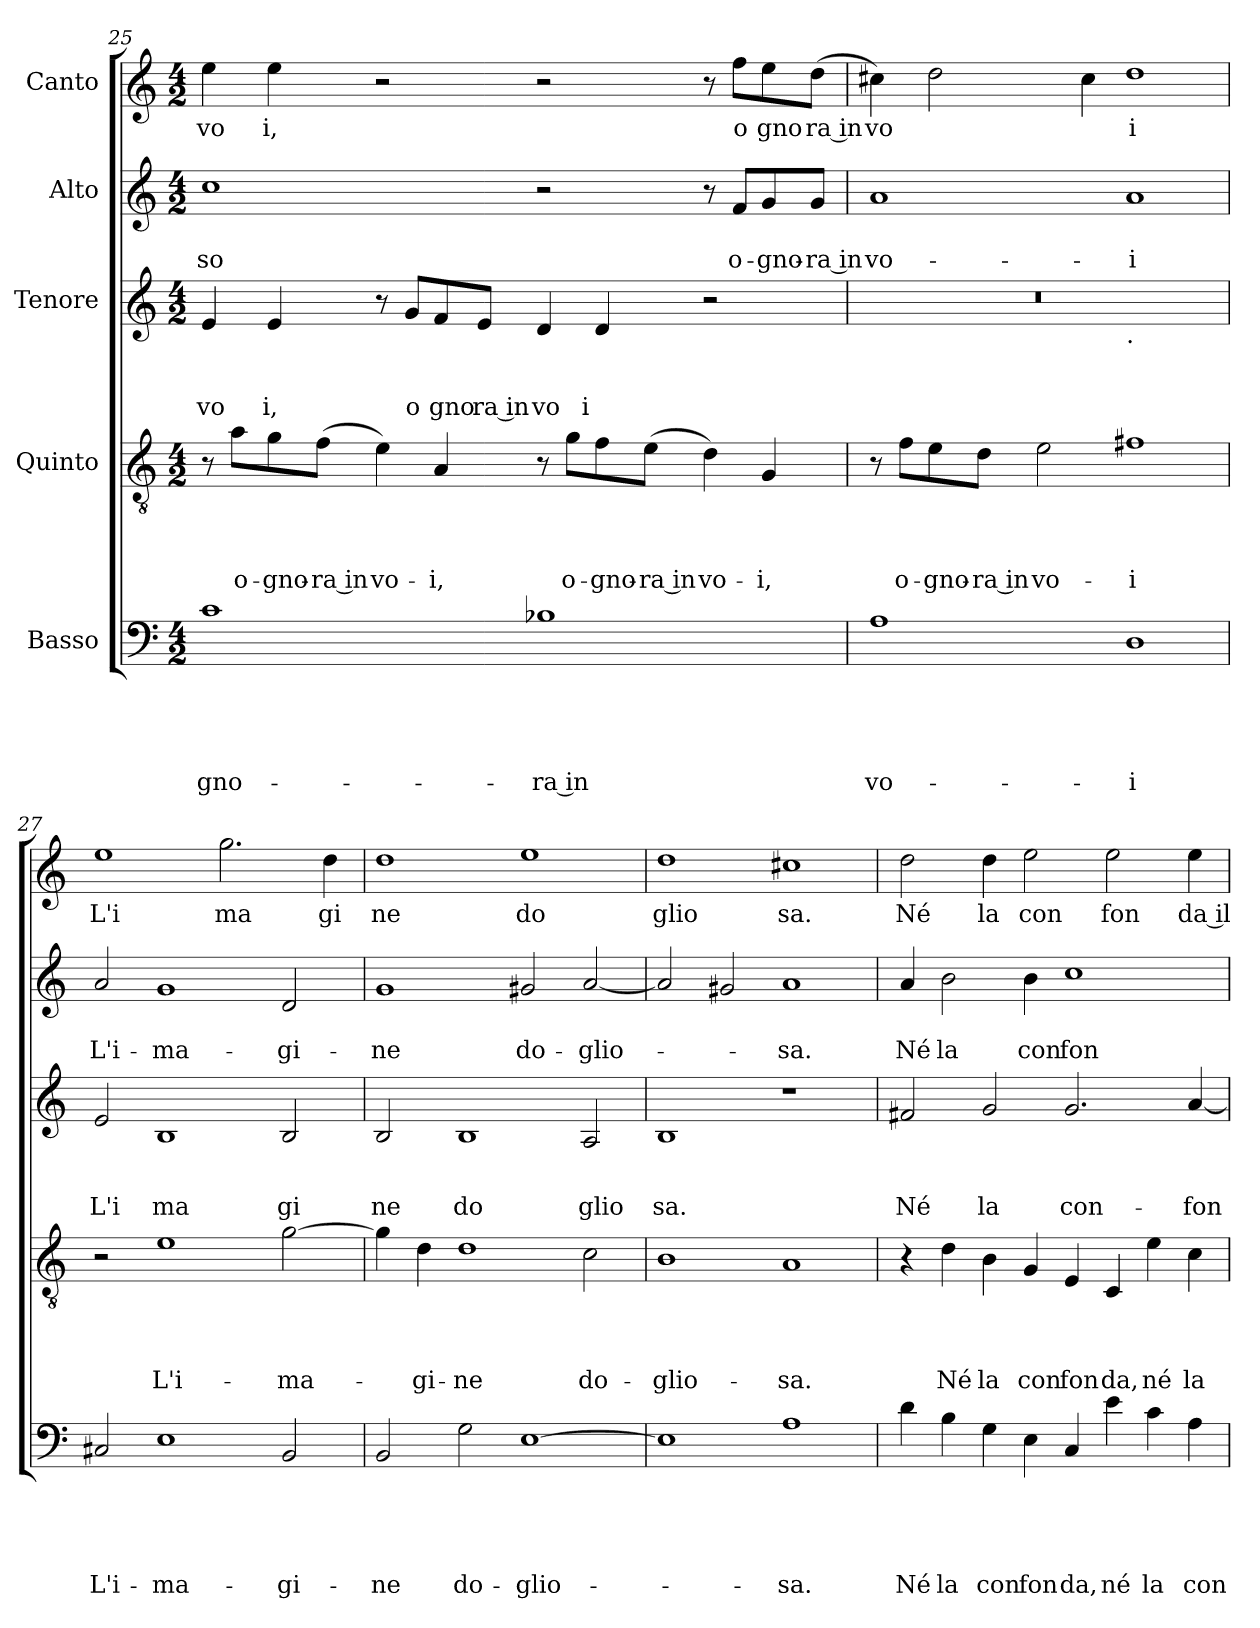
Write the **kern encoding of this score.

**kern	**text	**text	**text	**text	**text	**kern	**text	**text	**text	**text	**kern	**text	**text	**text	**kern	**text	**text	**kern	**text
*part5	*part5	*part5	*part5	*part5	*part5	*part4	*part4	*part4	*part4	*part4	*part3	*part3	*part3	*part3	*part2	*part2	*part2	*part1	*part1
*staff5	*staff5	*staff5	*staff5	*staff5	*staff5	*staff4	*staff4	*staff4	*staff4	*staff4	*staff3	*staff3	*staff3	*staff3	*staff2	*staff2	*staff2	*staff1	*staff1
*I"Basso	*	*	*	*	*	*I"Quinto	*	*	*	*	*I"Tenore	*	*	*	*I"Alto	*	*	*I"Canto	*
!!LO:PB:g=z
*clefF4	*	*	*	*	*	*clefGv2	*	*	*	*	*clefG2	*	*	*	*clefG2	*	*	*clefG2	*
*k[]	*	*	*	*	*	*k[]	*	*	*	*	*k[]	*	*	*	*k[]	*	*	*k[]	*
*C:	*	*	*	*	*	*C:	*	*	*	*	*C:	*	*	*	*C:	*	*	*C:	*
*M4/2	*	*	*	*	*	*M4/2	*	*	*	*	*M4/2	*	*	*	*M4/2	*	*	*M4/2	*
=25	=25	=25	=25	=25	=25	=25	=25	=25	=25	=25	=25	=25	=25	=25	=25	=25	=25	=25	=25
!	!	!	!	!	!LO:LY:b	!	!	!	!	!	!	!	!	!LO:LY:b	!	!	!LO:LY:b	!	!LO:LY:b
1c	.	.	.	.	-gno-	8r	.	.	.	.	4e/	.	.	vo	1cc	.	-so	4ee\	vo
!	!	!	!	!	!	!	!	!	!	!LO:LY:b	!	!	!	!	!	!	!	!	!
.	.	.	.	.	.	8a\L	.	.	.	o-	.	.	.	.	.	.	.	.	.
!	!	!	!	!	!	!	!	!	!	!LO:LY:b	!	!	!	!LO:LY:b	!	!	!	!	!LO:LY:b
.	.	.	.	.	.	8g\	.	.	.	-gno-	4e/	.	.	i,	.	.	.	4ee\	i,
!	!	!	!	!	!	!	!	!	!	!LO:LY:b:rj	!	!	!	!	!	!	!	!	!
.	.	.	.	.	.	(<8f\J	.	.	.	-ra in	.	.	.	.	.	.	.	.	.
!	!	!	!	!	!	!	!	!	!	!LO:LY:b	!	!	!	!	!	!	!	!	!
.	.	.	.	.	.	4e\)	.	.	.	vo-	8r	.	.	.	.	.	.	2r	.
!	!	!	!	!	!	!	!	!	!	!	!	!	!	!LO:LY:b	!	!	!	!	!
.	.	.	.	.	.	.	.	.	.	.	8g/L	.	.	o	.	.	.	.	.
!	!	!	!	!	!	!	!	!	!	!LO:LY:b	!	!	!	!LO:LY:b	!	!	!	!	!
.	.	.	.	.	.	4A/	.	.	.	-i,	8f/	.	.	gno	.	.	.	.	.
!	!	!	!	!	!	!	!	!	!	!	!	!	!	!LO:LY:b:rj	!	!	!	!	!
.	.	.	.	.	.	.	.	.	.	.	8e/J	.	.	ra in	.	.	.	.	.
!	!	!	!	!	!LO:LY:b:rj	!	!	!	!	!	!	!	!	!LO:LY:b	!	!	!	!	!
1B-X	.	.	.	.	-ra in	8r	.	.	.	.	4d/	.	.	vo	2r	.	.	2r	.
!	!	!	!	!	!	!	!	!	!	!LO:LY:b	!	!	!	!	!	!	!	!	!
.	.	.	.	.	.	8g\L	.	.	.	o-	.	.	.	.	.	.	.	.	.
!	!	!	!	!	!	!	!	!	!	!LO:LY:b	!	!	!	!LO:LY:b	!	!	!	!	!
.	.	.	.	.	.	8f\	.	.	.	-gno-	4d/	.	.	i	.	.	.	.	.
!	!	!	!	!	!	!	!	!	!	!LO:LY:b:rj	!	!	!	!	!	!	!	!	!
.	.	.	.	.	.	(<8e\J	.	.	.	-ra in	.	.	.	.	.	.	.	.	.
!	!	!	!	!	!	!	!	!	!	!LO:LY:b	!	!	!	!	!	!	!	!	!
.	.	.	.	.	.	4d\)	.	.	.	vo-	2r	.	.	.	8r	.	.	8r	.
!	!	!	!	!	!	!	!	!	!	!	!	!	!	!	!	!	!LO:LY:b	!	!LO:LY:b
.	.	.	.	.	.	.	.	.	.	.	.	.	.	.	8f/L	.	o-	8ff\L	o
!	!	!	!	!	!	!	!	!	!	!LO:LY:b	!	!	!	!	!	!	!LO:LY:b	!	!LO:LY:b
.	.	.	.	.	.	4G/	.	.	.	-i,	.	.	.	.	8g/	.	-gno-	8ee\	gno
!	!	!	!	!	!	!	!	!	!	!	!	!	!	!	!	!	!LO:LY:b:rj	!	!LO:LY:b:rj
.	.	.	.	.	.	.	.	.	.	.	.	.	.	.	8g/J	.	-ra in	(<8dd\J	ra in
=26	=26	=26	=26	=26	=26	=26	=26	=26	=26	=26	=26	=26	=26	=26	=26	=26	=26	=26	=26
!	!	!	!	!	!LO:LY:b	!	!	!	!	!	!	!	!	!	!	!	!LO:LY:b	!	!LO:LY:b
*	*	*	*	*	*	*	*	*	*	*	*^	*	*	*	*	*	*	*	*
1A	.	.	.	.	vo-	8r	.	.	.	.	0r	1ryy	.	.	.	1a	.	vo-	4cc#X\)	vo
!	!	!	!	!	!	!	!	!	!	!LO:LY:b	!	!	!	!	!	!	!	!	!	!
.	.	.	.	.	.	8f\L	.	.	.	o-	.	.	.	.	.	.	.	.	.	.
!	!	!	!	!	!	!	!	!	!	!LO:LY:b	!	!	!	!	!	!	!	!	!	!
.	.	.	.	.	.	8e\	.	.	.	-gno-	.	.	.	.	.	.	.	.	2dd\	.
!	!	!	!	!	!	!	!	!	!	!LO:LY:b:rj	!	!	!	!	!	!	!	!	!	!
.	.	.	.	.	.	8d\J	.	.	.	-ra in	.	.	.	.	.	.	.	.	.	.
!	!	!	!	!	!	!	!	!	!	!LO:LY:b	!	!	!	!	!	!	!	!	!	!
.	.	.	.	.	.	2e\	.	.	.	vo-	.	.	.	.	.	.	.	.	.	.
.	.	.	.	.	.	.	.	.	.	.	.	.	.	.	.	.	.	.	4cc#\	.
!	!	!	!	!	!	!	!	!	!	!	!	!LO:TX:b:t=.	!	!	!	!	!	!	!	!
!	!	!	!	!	!LO:LY:b	!	!	!	!	!LO:LY:b	!	!	!	!	!	!	!	!LO:LY:b	!	!LO:LY:b
1D	.	.	.	.	-i	1f#X	.	.	.	-i	.	1ryy	.	.	.	1a	.	-i	1dd	i
=27	=27	=27	=27	=27	=27	=27	=27	=27	=27	=27	=27	=27	=27	=27	=27	=27	=27	=27	=27	=27
!	!	!	!	!	!LO:LY:b	!	!	!	!	!	!	!	!	!	!LO:LY:b	!	!	!LO:LY:b	!	!LO:LY:b
*	*	*	*	*	*	*	*	*	*	*	*v	*v	*	*	*	*	*	*	*	*
2C#X/	.	.	.	.	L'i-	2r	.	.	.	.	2e/	.	.	L'i	2a/	.	L'i-	1ee	L'i
!	!	!	!	!	!LO:LY:b	!	!	!	!	!LO:LY:b	!	!	!	!LO:LY:b	!	!	!LO:LY:b	!	!
1E	.	.	.	.	-ma-	1e	.	.	.	L'i-	1B	.	.	ma	1g	.	-ma-	.	.
!	!	!	!	!	!	!	!	!	!	!	!	!	!	!	!	!	!	!	!LO:LY:b
.	.	.	.	.	.	.	.	.	.	.	.	.	.	.	.	.	.	2.gg\	ma
!	!	!	!	!	!LO:LY:b	!	!	!	!	!LO:LY:b	!	!	!	!LO:LY:b	!	!	!LO:LY:b	!	!
2BB/	.	.	.	.	-gi-	[>2g\	.	.	.	-ma-	2B/	.	.	gi	2d/	.	-gi-	.	.
!	!	!	!	!	!	!	!	!	!	!	!	!	!	!	!	!	!	!	!LO:LY:b
.	.	.	.	.	.	.	.	.	.	.	.	.	.	.	.	.	.	4dd\	gi
=28	=28	=28	=28	=28	=28	=28	=28	=28	=28	=28	=28	=28	=28	=28	=28	=28	=28	=28	=28
!	!	!	!	!	!LO:LY:b	!	!	!	!	!	!	!	!	!LO:LY:b	!	!	!LO:LY:b	!	!LO:LY:b
2BB/	.	.	.	.	-ne	4g\]	.	.	.	.	2B/	.	.	ne	1g	.	-ne	1dd	ne
!	!	!	!	!	!	!	!	!	!	!LO:LY:b	!	!	!	!	!	!	!	!	!
.	.	.	.	.	.	4d\	.	.	.	-gi-	.	.	.	.	.	.	.	.	.
!	!	!	!	!	!LO:LY:b	!	!	!	!	!LO:LY:b	!	!	!	!LO:LY:b	!	!	!	!	!
2G\	.	.	.	.	do-	1d	.	.	.	-ne	1B	.	.	do	.	.	.	.	.
!	!	!	!	!	!LO:LY:b	!	!	!	!	!	!	!	!	!	!	!	!LO:LY:b	!	!LO:LY:b
[>1E	.	.	.	.	-glio-	.	.	.	.	.	.	.	.	.	2g#X/	.	do-	1ee	do
!	!	!	!	!	!	!	!	!	!	!LO:LY:b	!	!	!	!LO:LY:b	!	!	!LO:LY:b	!	!
.	.	.	.	.	.	2c\	.	.	.	do-	2A/	.	.	glio	[<2a/	.	-glio-	.	.
=29	=29	=29	=29	=29	=29	=29	=29	=29	=29	=29	=29	=29	=29	=29	=29	=29	=29	=29	=29
!	!	!	!	!	!	!	!	!	!	!LO:LY:b	!	!	!	!LO:LY:b	!	!	!	!	!LO:LY:b
1E]	.	.	.	.	.	1B	.	.	.	-glio-	1B	.	.	sa.	2a/]	.	.	1dd	glio
.	.	.	.	.	.	.	.	.	.	.	.	.	.	.	2g#X/	.	.	.	.
!	!	!	!	!	!LO:LY:b	!	!	!	!	!LO:LY:b	!	!	!	!	!	!	!LO:LY:b	!	!LO:LY:b
1A	.	.	.	.	-sa.	1A	.	.	.	-sa.	1r	.	.	.	1a	.	-sa.	1cc#X	sa.
!!LO:LB:g=z
=30	=30	=30	=30	=30	=30	=30	=30	=30	=30	=30	=30	=30	=30	=30	=30	=30	=30	=30	=30
!	!	!	!	!	!LO:LY:b	!	!	!	!	!	!	!	!	!LO:LY:b	!	!	!LO:LY:b	!	!LO:LY:b
4d\	.	.	.	.	Né	4r	.	.	.	.	2f#X/	.	.	Né	4a/	.	Né	2dd\	Né
!	!	!	!	!	!LO:LY:b	!	!	!	!	!LO:LY:b	!	!	!	!	!	!	!LO:LY:b	!	!
4B\	.	.	.	.	la	4d\	.	.	.	Né	.	.	.	.	2b\	.	la	.	.
!	!	!	!	!	!LO:LY:b	!	!	!	!	!LO:LY:b	!	!	!	!LO:LY:b	!	!	!	!	!LO:LY:b
4G\	.	.	.	.	con	4B\	.	.	.	la	2g/	.	.	la	.	.	.	4dd\	la
!	!	!	!	!	!LO:LY:b	!	!	!	!	!LO:LY:b	!	!	!	!	!	!	!LO:LY:b	!	!LO:LY:b
4E\	.	.	.	.	fon	4G/	.	.	.	con	.	.	.	.	4b\	.	con	2ee\	con
!	!	!	!	!	!LO:LY:b	!	!	!	!	!LO:LY:b	!	!	!	!LO:LY:b	!	!	!LO:LY:b	!	!
4C/	.	.	.	.	da,	4E/	.	.	.	fon	2.g/	.	.	con-	1cc	.	fon	.	.
!	!	!	!	!	!LO:LY:b	!	!	!	!	!LO:LY:b	!	!	!	!	!	!	!	!	!LO:LY:b
4e\	.	.	.	.	né	4C/	.	.	.	da,	.	.	.	.	.	.	.	2ee\	fon
!	!	!	!	!	!LO:LY:b	!	!	!	!	!LO:LY:b	!	!	!	!	!	!	!	!	!
4c\	.	.	.	.	la	4e\	.	.	.	né	.	.	.	.	.	.	.	.	.
!	!	!	!	!	!LO:LY:b	!	!	!	!	!LO:LY:b	!	!	!	!LO:LY:b	!	!	!	!	!LO:LY:b:rj
4A\	.	.	.	.	con	4c\	.	.	.	la	[<4a/	.	.	-fon-	.	.	.	4ee\	da il
=	=	=	=	=	=	=	=	=	=	=	=	=	=	=	=	=	=	=	=
*-	*-	*-	*-	*-	*-	*-	*-	*-	*-	*-	*-	*-	*-	*-	*-	*-	*-	*-	*-
